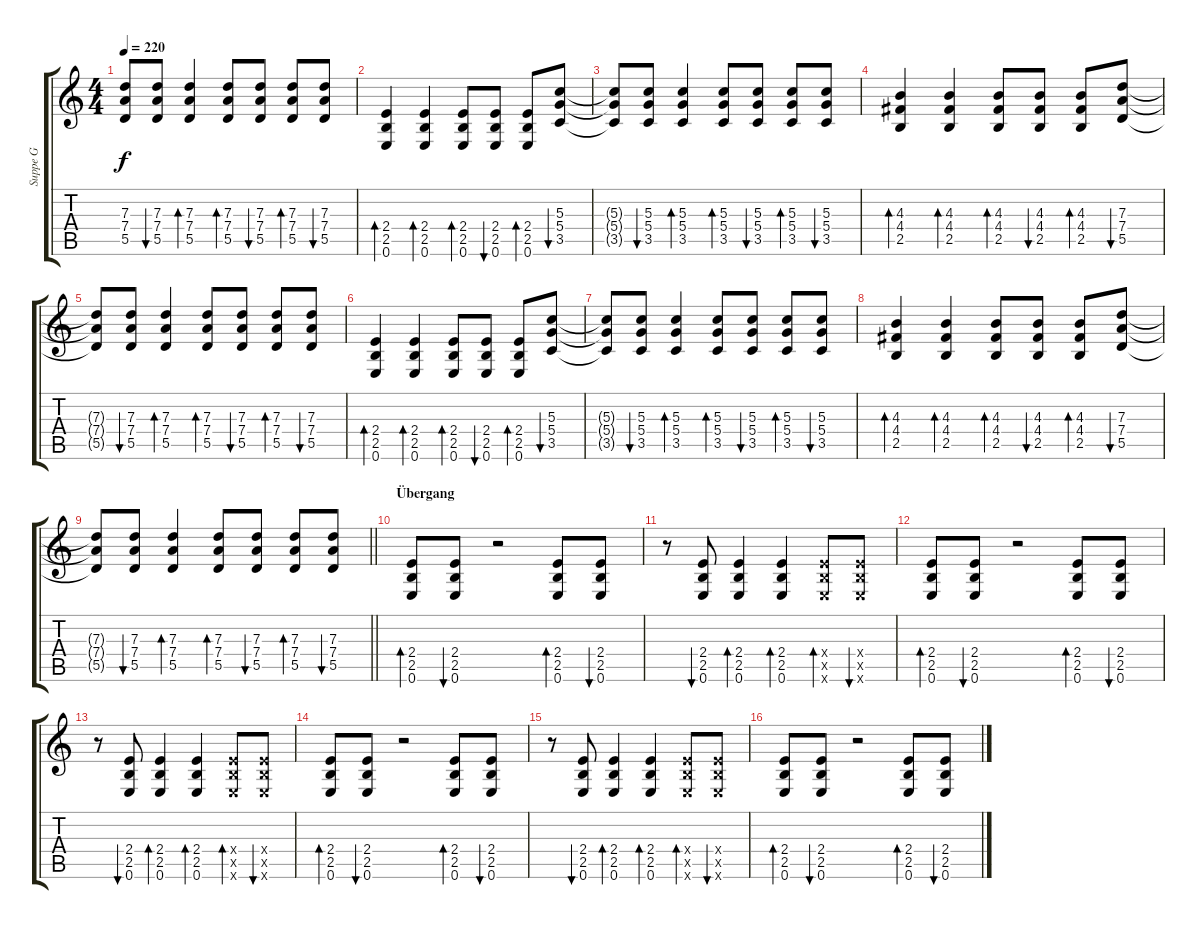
\track ("Suppe G" "Suppe G") {instrument distortionguitar}
\staff {score tabs}
\tuning (E4 B3 G3 D3 A2 E2) {hide}
\ts (4 4)
\tempo 220
\clef g2
\ks c
(7.3{t} 7.4{t} 5.5{t}).8{dy f} (7.3 7.4 5.5).8{bu 60} (7.3 7.4 5.5).4{bd 60} (7.3 7.4 5.5).8{bd 60} (7.3 7.4 5.5).8{bu 60} (7.3 7.4 5.5).8{bd 120} (7.3 7.4 5.5).8{bu 120} |
(2.4 2.5 0.6).4{bd 60} (2.4 2.5 0.6).4{bd 60} (2.4 2.5 0.6).8{bd 60} (2.4 2.5 0.6).8{bu 60} (2.4 2.5 0.6).8{bd 60} (5.3 5.4 3.5).8{bu 60} |
(5.3{t} 5.4{t} 3.5{t}).8 (5.3 5.4 3.5).8{bu 60} (5.3 5.4 3.5).4{bd 60} (5.3 5.4 3.5).8{bd 60} (5.3 5.4 3.5).8{bu 60} (5.3 5.4 3.5).8{bd 60} (5.3 5.4 3.5).8{bu 60} |
(4.3 4.4 2.5).4{bd 60} (4.3 4.4 2.5).4{bd 60} (4.3 4.4 2.5).8{bd 60} (4.3 4.4 2.5).8{bu 60} (4.3 4.4 2.5).8{bd 60} (7.3 7.4 5.5).8{bu 60} |
(7.3{t} 7.4{t} 5.5{t}).8 (7.3 7.4 5.5).8{bu 60} (7.3 7.4 5.5).4{bd 60} (7.3 7.4 5.5).8{bd 60} (7.3 7.4 5.5).8{bu 60} (7.3 7.4 5.5).8{bd 120} (7.3 7.4 5.5).8{bu 120} |
(2.4 2.5 0.6).4{bd 60} (2.4 2.5 0.6).4{bd 60} (2.4 2.5 0.6).8{bd 60} (2.4 2.5 0.6).8{bu 60} (2.4 2.5 0.6).8{bd 60} (5.3 5.4 3.5).8{bu 60} |
(5.3{t} 5.4{t} 3.5{t}).8 (5.3 5.4 3.5).8{bu 60} (5.3 5.4 3.5).4{bd 60} (5.3 5.4 3.5).8{bd 60} (5.3 5.4 3.5).8{bu 60} (5.3 5.4 3.5).8{bd 60} (5.3 5.4 3.5).8{bu 60} |
(4.3 4.4 2.5).4{bd 60} (4.3 4.4 2.5).4{bd 60} (4.3 4.4 2.5).8{bd 60} (4.3 4.4 2.5).8{bu 60} (4.3 4.4 2.5).8{bd 60} (7.3 7.4 5.5).8{bu 60} |
\barLineRight lightlight
(7.3{t} 7.4{t} 5.5{t}).8 (7.3 7.4 5.5).8{bu 60} (7.3 7.4 5.5).4{bd 60} (7.3 7.4 5.5).8{bd 60} (7.3 7.4 5.5).8{bu 60} (7.3 7.4 5.5).8{bd 120} (7.3 7.4 5.5).8{bu 120} |
\section ("" "Übergang")
(2.4 2.5 0.6).8{bd 120} (2.4 2.5 0.6).8{bu 120} r.2 (2.4 2.5 0.6).8{bd 120} (2.4 2.5 0.6).8{bu 120} |
r.8 (2.4 2.5 0.6).8{bu 120} (2.4 2.5 0.6).4{bd 120} (2.4 2.5 0.6).4{bd 120} (2.4{x} 2.5{x} 0.6{x}).8{bd 120} (2.4{x} 2.5{x} 0.6{x}).8{bu 120} |
(2.4 2.5 0.6).8{bd 120} (2.4 2.5 0.6).8{bu 120} r.2 (2.4 2.5 0.6).8{bd 120} (2.4 2.5 0.6).8{bu 120} |
r.8 (2.4 2.5 0.6).8{bu 120} (2.4 2.5 0.6).4{bd 120} (2.4 2.5 0.6).4{bd 120} (2.4{x} 2.5{x} 0.6{x}).8{bd 120} (2.4{x} 2.5{x} 0.6{x}).8{bu 120} |
(2.4 2.5 0.6).8{bd 120} (2.4 2.5 0.6).8{bu 120} r.2 (2.4 2.5 0.6).8{bd 120} (2.4 2.5 0.6).8{bu 120} |
r.8 (2.4 2.5 0.6).8{bu 120} (2.4 2.5 0.6).4{bd 120} (2.4 2.5 0.6).4{bd 120} (2.4{x} 2.5{x} 0.6{x}).8{bd 120} (2.4{x} 2.5{x} 0.6{x}).8{bu 120} |
(2.4 2.5 0.6).8{bd 120} (2.4 2.5 0.6).8{bu 120} r.2 (2.4 2.5 0.6).8{bd 120} (2.4 2.5 0.6).8{bu 120}
